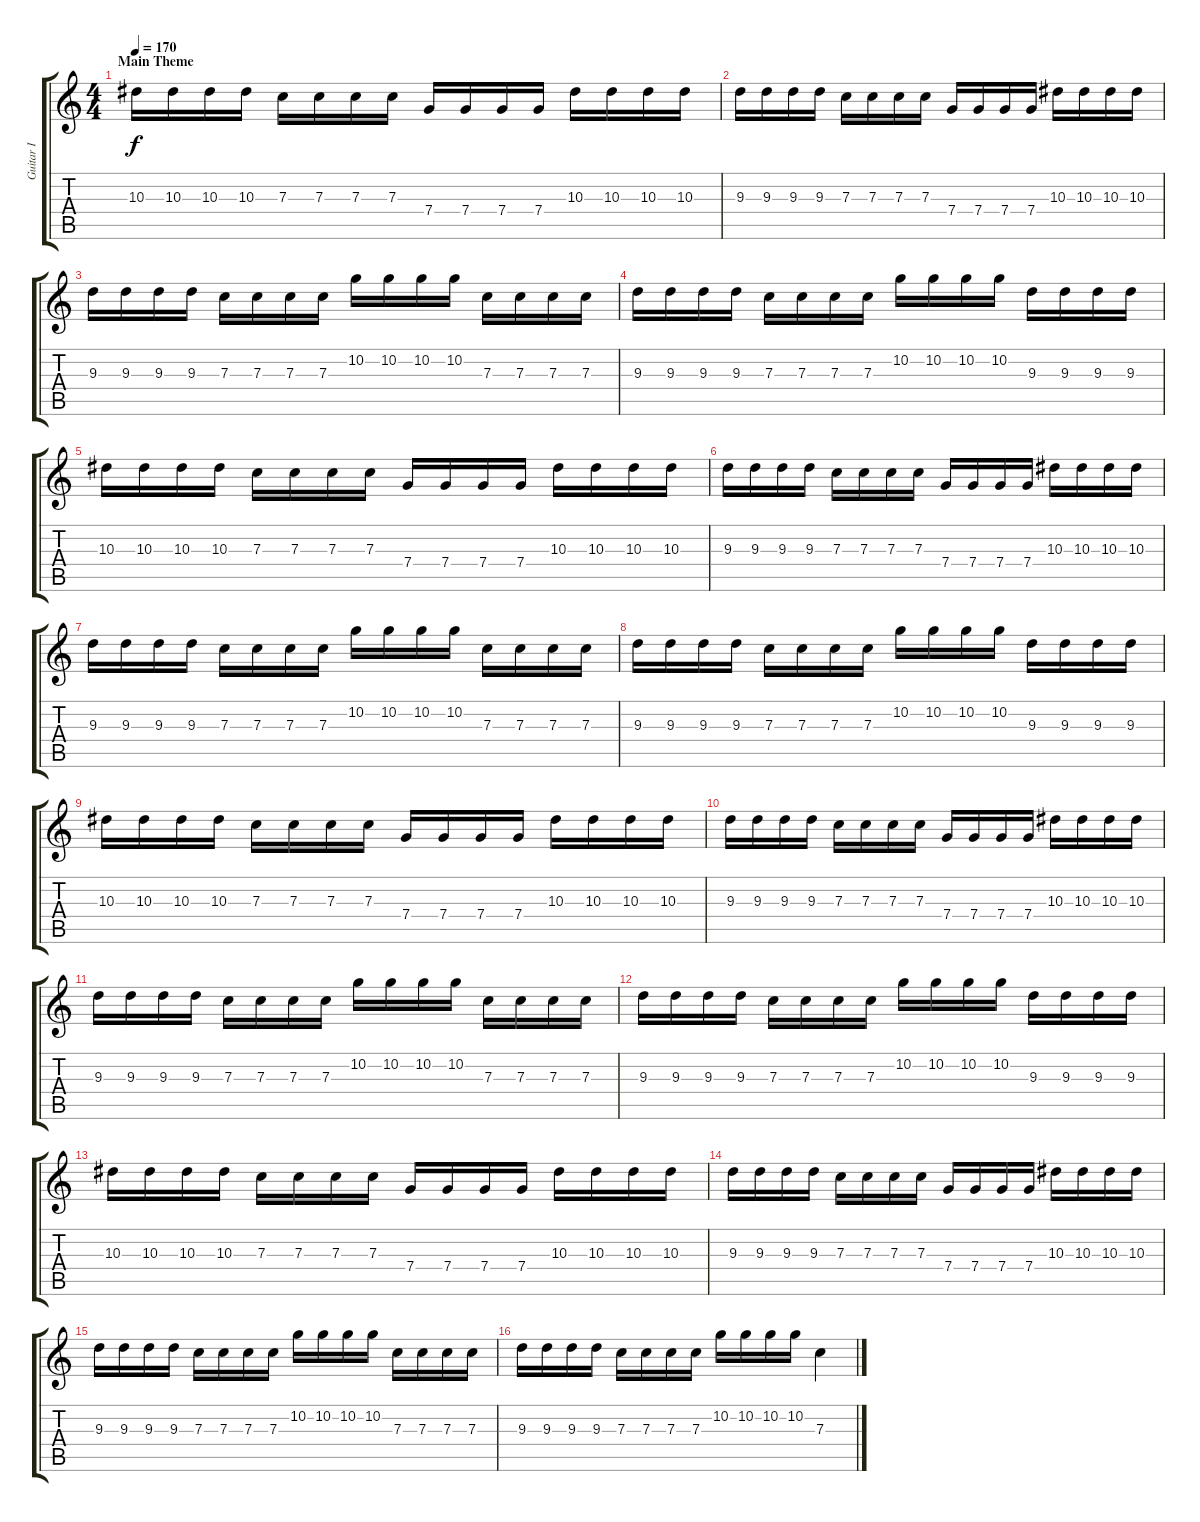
\track ("Guitar I" "Guitar I") {instrument distortionguitar}
\staff {score tabs}
\tuning (D4 A3 F3 C3 G2 D2) {hide}
\ts (4 4)
\section ("" "Main Theme")
\tempo 170
\clef g2
\ks c
10.3.16{dy f instrument distortionguitar} 10.3.16 10.3.16 10.3.16 7.3.16 7.3.16 7.3.16 7.3.16 7.4.16 7.4.16 7.4.16 7.4.16 10.3.16 10.3.16 10.3.16 10.3.16 |
9.3.16 9.3.16 9.3.16 9.3.16 7.3.16 7.3.16 7.3.16 7.3.16 7.4.16 7.4.16 7.4.16 7.4.16 10.3.16 10.3.16 10.3.16 10.3.16 |
9.3.16 9.3.16 9.3.16 9.3.16 7.3.16 7.3.16 7.3.16 7.3.16 10.2.16 10.2.16 10.2.16 10.2.16 7.3.16 7.3.16 7.3.16 7.3.16 |
9.3.16 9.3.16 9.3.16 9.3.16 7.3.16 7.3.16 7.3.16 7.3.16 10.2.16 10.2.16 10.2.16 10.2.16 9.3.16 9.3.16 9.3.16 9.3.16 |
10.3.16 10.3.16 10.3.16 10.3.16 7.3.16 7.3.16 7.3.16 7.3.16 7.4.16 7.4.16 7.4.16 7.4.16 10.3.16 10.3.16 10.3.16 10.3.16 |
9.3.16 9.3.16 9.3.16 9.3.16 7.3.16 7.3.16 7.3.16 7.3.16 7.4.16 7.4.16 7.4.16 7.4.16 10.3.16 10.3.16 10.3.16 10.3.16 |
9.3.16 9.3.16 9.3.16 9.3.16 7.3.16 7.3.16 7.3.16 7.3.16 10.2.16 10.2.16 10.2.16 10.2.16 7.3.16 7.3.16 7.3.16 7.3.16 |
9.3.16 9.3.16 9.3.16 9.3.16 7.3.16 7.3.16 7.3.16 7.3.16 10.2.16 10.2.16 10.2.16 10.2.16 9.3.16 9.3.16 9.3.16 9.3.16 |
10.3.16 10.3.16 10.3.16 10.3.16 7.3.16 7.3.16 7.3.16 7.3.16 7.4.16 7.4.16 7.4.16 7.4.16 10.3.16 10.3.16 10.3.16 10.3.16 |
9.3.16 9.3.16 9.3.16 9.3.16 7.3.16 7.3.16 7.3.16 7.3.16 7.4.16 7.4.16 7.4.16 7.4.16 10.3.16 10.3.16 10.3.16 10.3.16 |
9.3.16 9.3.16 9.3.16 9.3.16 7.3.16 7.3.16 7.3.16 7.3.16 10.2.16 10.2.16 10.2.16 10.2.16 7.3.16 7.3.16 7.3.16 7.3.16 |
9.3.16 9.3.16 9.3.16 9.3.16 7.3.16 7.3.16 7.3.16 7.3.16 10.2.16 10.2.16 10.2.16 10.2.16 9.3.16 9.3.16 9.3.16 9.3.16 |
10.3.16 10.3.16 10.3.16 10.3.16 7.3.16 7.3.16 7.3.16 7.3.16 7.4.16 7.4.16 7.4.16 7.4.16 10.3.16 10.3.16 10.3.16 10.3.16 |
9.3.16 9.3.16 9.3.16 9.3.16 7.3.16 7.3.16 7.3.16 7.3.16 7.4.16 7.4.16 7.4.16 7.4.16 10.3.16 10.3.16 10.3.16 10.3.16 |
9.3.16 9.3.16 9.3.16 9.3.16 7.3.16 7.3.16 7.3.16 7.3.16 10.2.16 10.2.16 10.2.16 10.2.16 7.3.16 7.3.16 7.3.16 7.3.16 |
9.3.16 9.3.16 9.3.16 9.3.16 7.3.16 7.3.16 7.3.16 7.3.16 10.2.16 10.2.16 10.2.16 10.2.16 7.3.4
